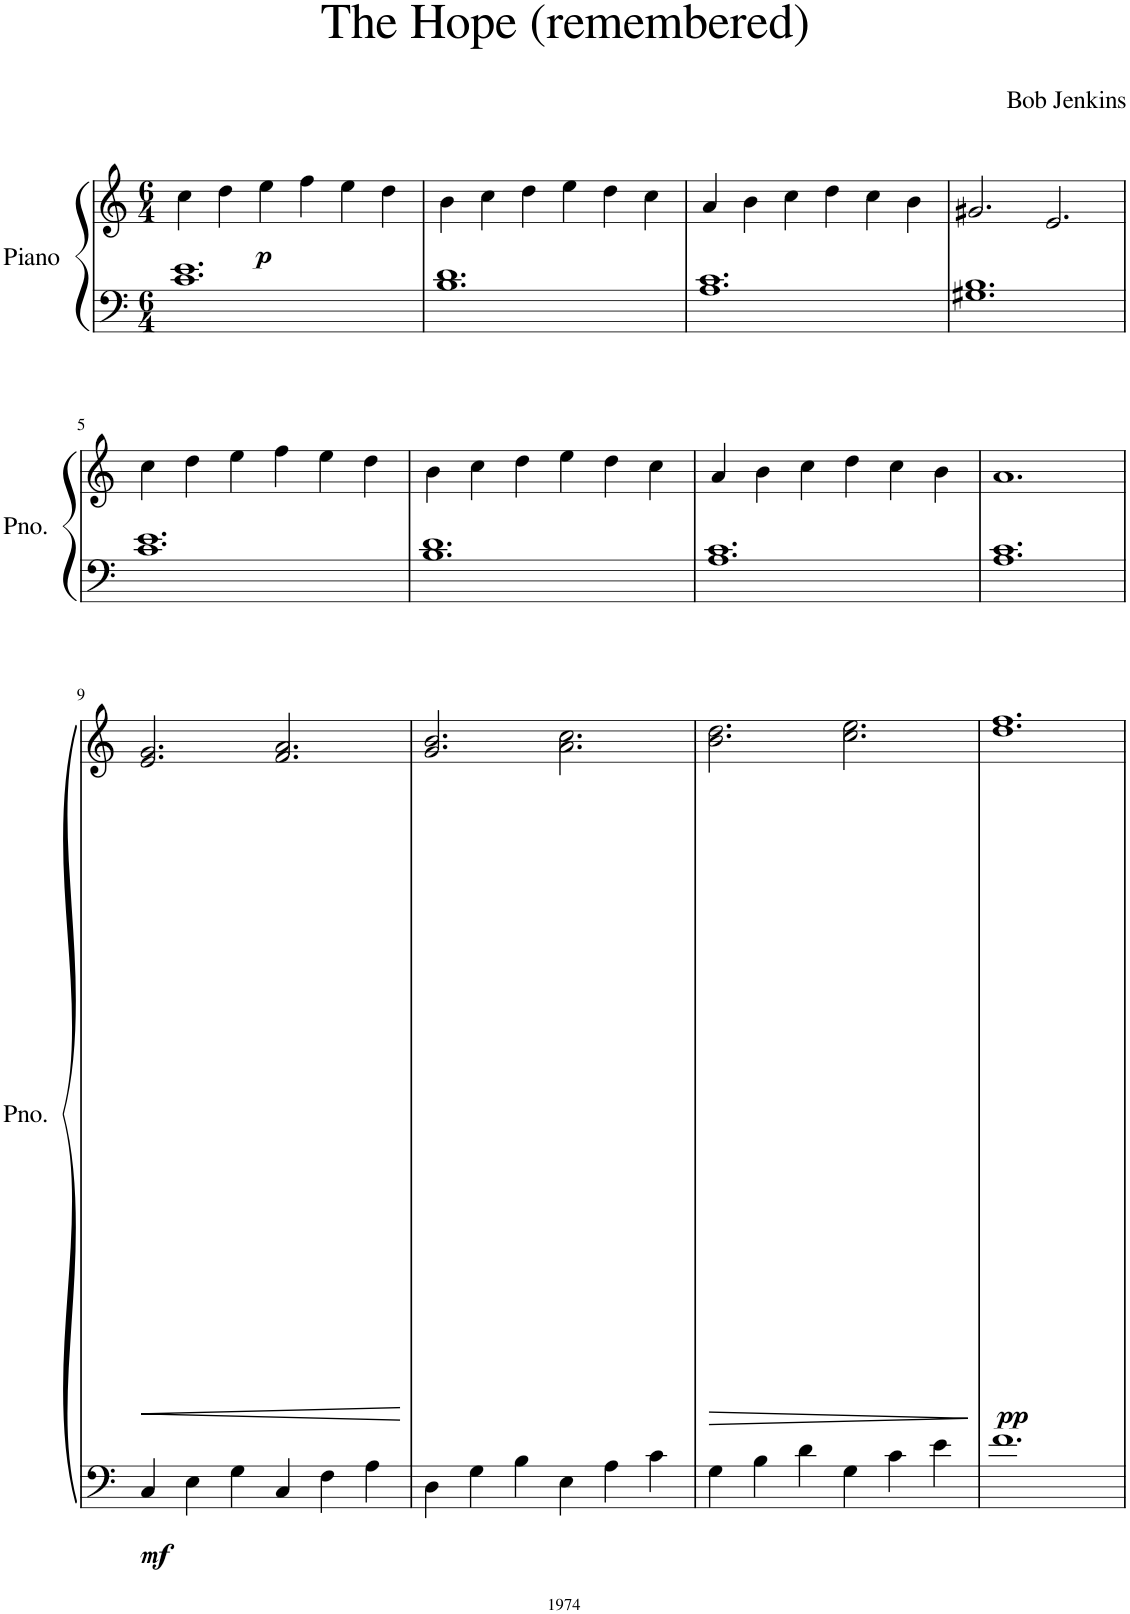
**kern	**kern	**dynam
*part1	*part1	*part1
*staff2	*staff1	*staff1/2
*I"Piano	*	*
*I'Pno.	*	*
*clefF4	*clefG2	*
*k[]	*k[]	*
*M6/4	*M6/4	*
=1	=1	=1
!	!	!LO:DY:b
1.c 1.e	4cc\	p
.	4dd\	.
.	4ee\	.
.	4ff\	.
.	4ee\	.
.	4dd\	.
=2	=2	=2
1.B 1.d	4b\	.
.	4cc\	.
.	4dd\	.
.	4ee\	.
.	4dd\	.
.	4cc\	.
=3	=3	=3
1.A 1.c	4a/	.
.	4b\	.
.	4cc\	.
.	4dd\	.
.	4cc\	.
.	4b\	.
=4	=4	=4
1.G#X 1.B	2.g#X/	.
.	2.e/	.
!!LO:LB:g=z
=5	=5	=5
1.c 1.e	4cc\	.
.	4dd\	.
.	4ee\	.
.	4ff\	.
.	4ee\	.
.	4dd\	.
=6	=6	=6
1.B 1.d	4b\	.
.	4cc\	.
.	4dd\	.
.	4ee\	.
.	4dd\	.
.	4cc\	.
=7	=7	=7
1.A 1.c	4a/	.
.	4b\	.
.	4cc\	.
.	4dd\	.
.	4cc\	.
.	4b\	.
=8	=8	=8
1.A 1.c	1.a	.
!!LO:LB:g=z
=9	=9	=9
!	!	!LO:HP:b
!	!	!LO:DY:n=1:b=2
4C/	2.e/ 2.g/	< mf
4E\	.	.
4G\	.	.
4C/	2.f/ 2.a/	.
4F\	.	.
4A\	.	.
.	.	[
=10	=10	=10
4D\	2.g/ 2.b/	.
4G\	.	.
4B\	.	.
4E\	2.a\ 2.cc\	.
4A\	.	.
4c\	.	.
=11	=11	=11
!	!	!LO:HP:b
4G\	2.b\ 2.dd\	>
4B\	.	.
4d\	.	.
4G\	2.cc\ 2.ee\	.
4c\	.	.
4e\	.	.
.	.	]
=12	=12	=12
!	!	!LO:DY:b
1.f	1.dd 1.ff	pp
=	=	=
*-	*-	*-
